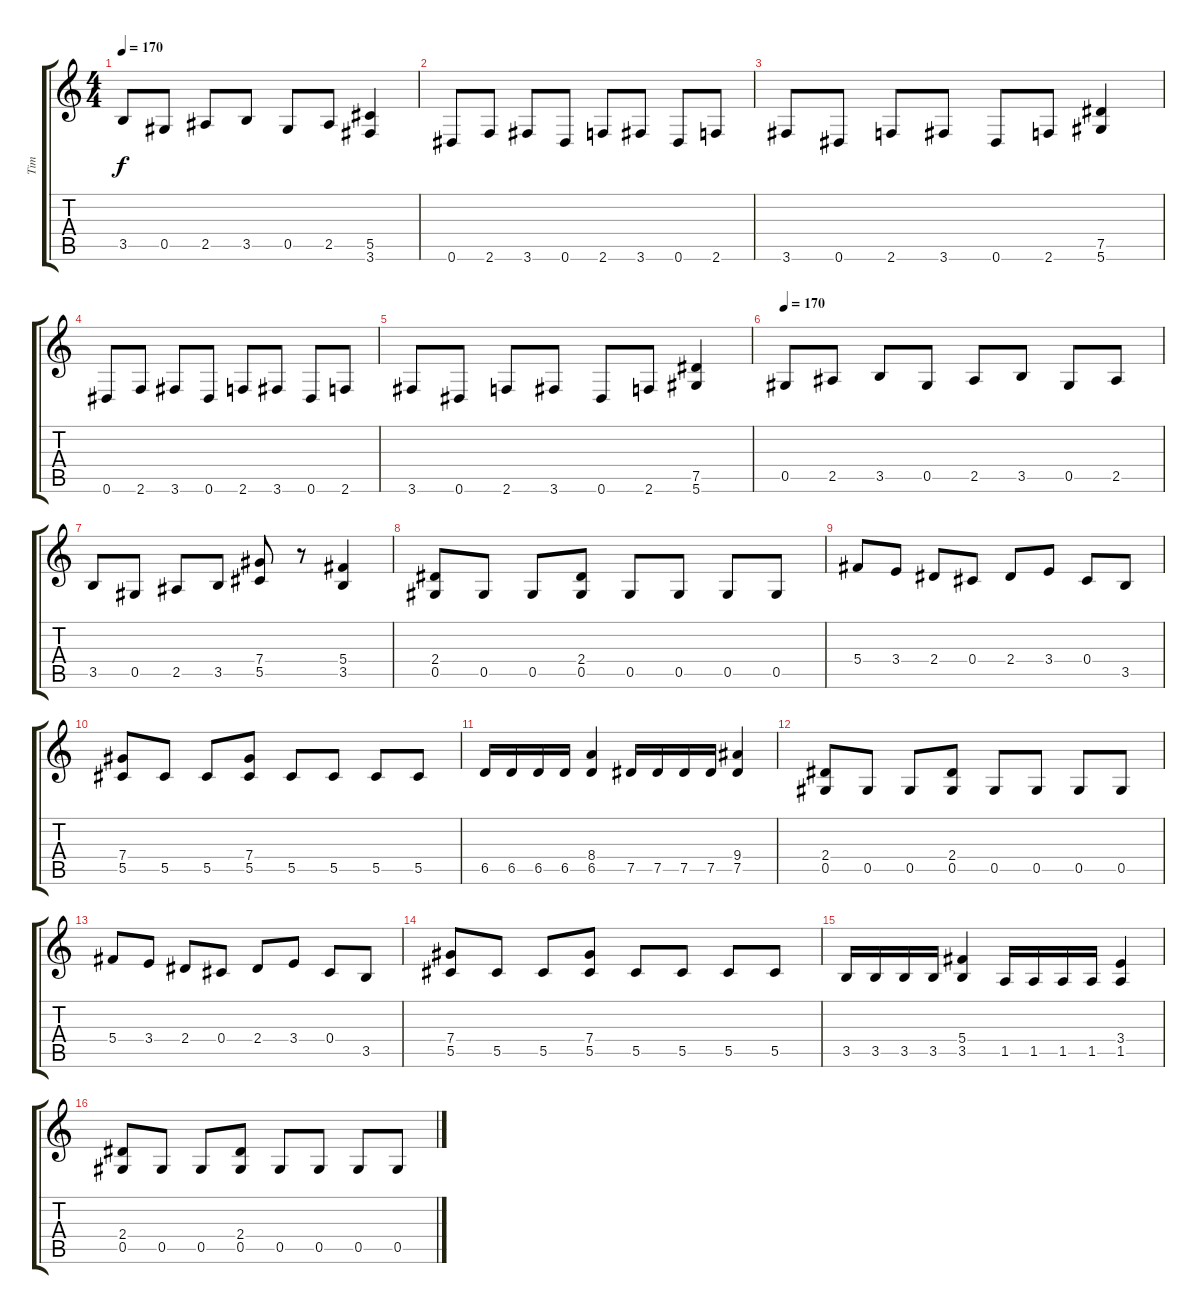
\track ("Tim" "Tim") {instrument overdrivenguitar}
\staff {score tabs}
\tuning (Eb4 Bb3 Gb3 Db3 Ab2 Eb2) {hide}
\ts (4 4)
\tempo 170
\clef g2
\ks c
3.5.8{dy f} 0.5.8 2.5.8 3.5.8 0.5.8 2.5.8 (5.5 3.6).4 |
0.6.8 2.6.8 3.6.8 0.6.8 2.6.8 3.6.8 0.6.8 2.6.8 |
3.6.8 0.6.8 2.6.8 3.6.8 0.6.8 2.6.8 (7.5 5.6).4 |
0.6.8 2.6.8 3.6.8 0.6.8 2.6.8 3.6.8 0.6.8 2.6.8 |
3.6.8 0.6.8 2.6.8 3.6.8 0.6.8 2.6.8 (7.5 5.6).4 |
\tempo 170
0.5.8 2.5.8 3.5.8 0.5.8 2.5.8 3.5.8 0.5.8 2.5.8 |
3.5.8 0.5.8 2.5.8 3.5.8 (7.4 5.5).8 r.8 (5.4 3.5).4 |
(2.4 0.5).8 0.5.8 0.5.8 (2.4 0.5).8 0.5.8 0.5.8 0.5.8 0.5.8 |
5.4.8 3.4.8 2.4.8 0.4.8 2.4.8 3.4.8 0.4.8 3.5.8 |
(7.4 5.5).8 5.5.8 5.5.8 (7.4 5.5).8 5.5.8 5.5.8 5.5.8 5.5.8 |
6.5.16 6.5.16 6.5.16 6.5.16 (8.4 6.5).4 7.5.16 7.5.16 7.5.16 7.5.16 (9.4 7.5).4 |
(2.4 0.5).8 0.5.8 0.5.8 (2.4 0.5).8 0.5.8 0.5.8 0.5.8 0.5.8 |
5.4.8 3.4.8 2.4.8 0.4.8 2.4.8 3.4.8 0.4.8 3.5.8 |
(7.4 5.5).8 5.5.8 5.5.8 (7.4 5.5).8 5.5.8 5.5.8 5.5.8 5.5.8 |
3.5.16 3.5.16 3.5.16 3.5.16 (5.4 3.5).4 1.5.16 1.5.16 1.5.16 1.5.16 (3.4 1.5).4 |
(2.4 0.5).8 0.5.8 0.5.8 (2.4 0.5).8 0.5.8 0.5.8 0.5.8 0.5.8
